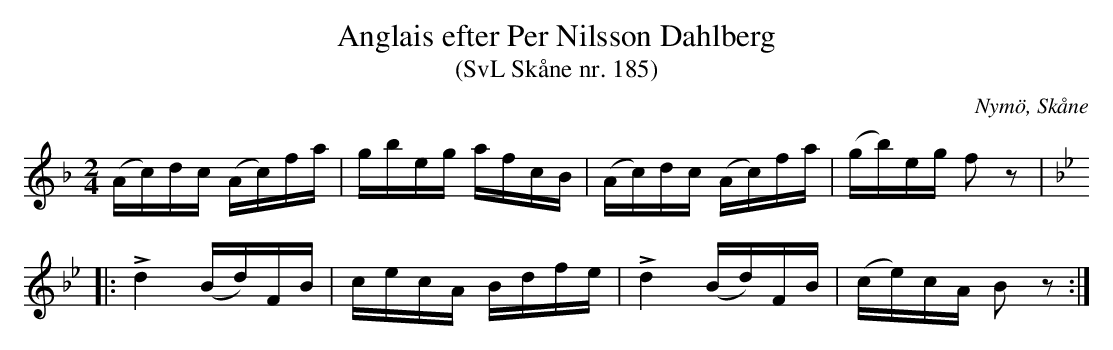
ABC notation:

X:1
T:Anglais efter Per Nilsson Dahlberg
T:(SvL Skåne nr. 185)
O:Nymö, Skåne
M:2/4
L:1/16
K:F
(Ac)dc (Ac)fa | gbeg afcB | (Ac)dc (Ac)fa | (gb)eg f2 z2 |
K:Bb
|:!>!d4 (Bd)FB | cecA Bdfe | !>!d4 (Bd)FB | (ce)cA B2 z2 :|
